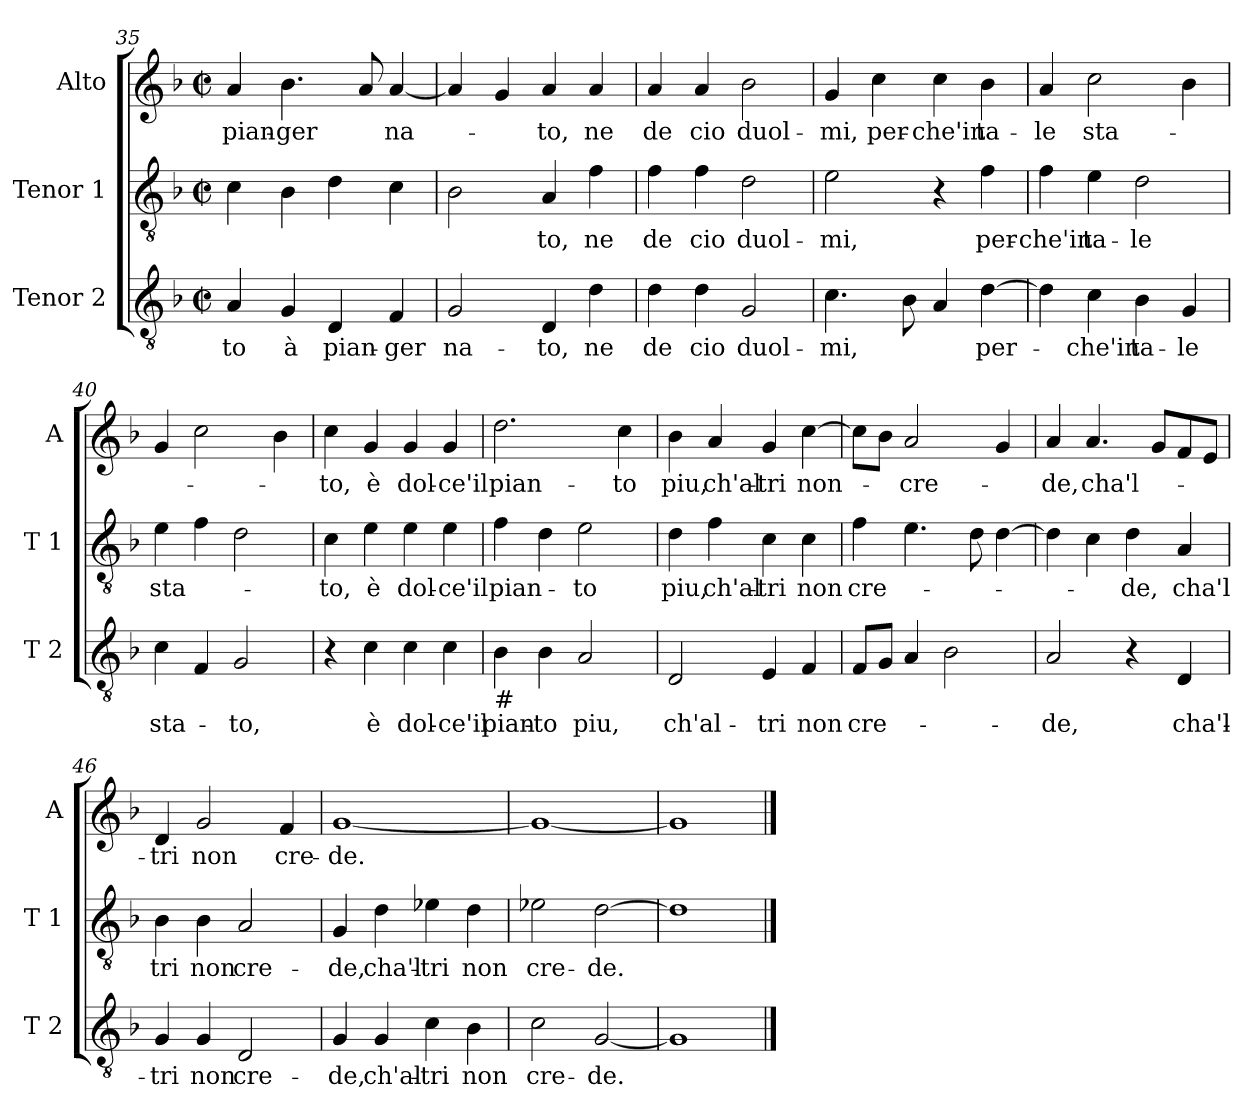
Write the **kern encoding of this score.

**kern	**text	**kern	**text	**kern	**text
*part3	*part3	*part2	*part2	*part1	*part1
*staff3	*staff3	*staff2	*staff2	*staff1	*staff1
*I"Tenor 2	*	*I"Tenor 1	*	*I"Alto	*
*I'T 2	*	*I'T 1	*	*I'A	*
*clefGv2	*	*clefGv2	*	*clefG2	*
*k[b-]	*	*k[b-]	*	*k[b-]	*
*F:	*	*F:	*	*F:	*
*M2/2	*	*M2/2	*	*M2/2	*
*met(c|)	*	*met(c|)	*	*met(c|)	*
=35	=35	=35	=35	=35	=35
!	!LO:LY:b	!	!	!	!LO:LY:b
4A/	-to	4c\	.	4a/	pian-
!	!LO:LY:b	!	!	!	!LO:LY:b
4G/	à	4B-\	.	4.b-\	-ger
!	!LO:LY:b	!	!	!	!
4D/	pian-	4d\	.	.	.
.	.	.	.	8a/	.
!	!LO:LY:b	!	!	!	!LO:LY:b
4F/	-ger	4c\	.	[4a/	na-
!!LO:PB:g=z
=36	=36	=36	=36	=36	=36
!	!LO:LY:b	!	!	!	!
2G/	na-	2B-\	.	4a/]	.
.	.	.	.	4g/	.
!	!LO:LY:b	!	!LO:LY:b	!	!LO:LY:b
4D/	-to,	4A/	-to,	4a/	-to,
!	!LO:LY:b	!	!LO:LY:b	!	!LO:LY:b
4d\	ne	4f\	ne	4a/	ne
=37	=37	=37	=37	=37	=37
!	!LO:LY:b	!	!LO:LY:b	!	!LO:LY:b
4d\	de	4f\	de	4a/	de
!	!LO:LY:b	!	!LO:LY:b	!	!LO:LY:b
4d\	cio	4f\	cio	4a/	cio
!	!LO:LY:b	!	!LO:LY:b	!	!LO:LY:b
2G/	duol-	2d\	duol-	2b-\	duol-
=38	=38	=38	=38	=38	=38
!	!LO:LY:b	!	!LO:LY:b	!	!LO:LY:b
4.c\	-mi,	2e\	-mi,	4g/	-mi,
!	!	!	!	!	!LO:LY:b
.	.	.	.	4cc\	per-
8B-\	.	.	.	.	.
!	!	!	!	!	!LO:LY:b
4A/	.	4r	.	4cc\	-che'in
!	!LO:LY:b	!	!LO:LY:b	!	!LO:LY:b
[4d\	per-	4f\	per-	4b-\	ta-
=39	=39	=39	=39	=39	=39
!	!	!	!LO:LY:b	!	!LO:LY:b
4d\]	.	4f\	-che'in	4a/	-le
!	!LO:LY:b	!	!LO:LY:b	!	!LO:LY:b
4c\	-che'in	4e\	ta-	2cc\	sta-
!	!LO:LY:b	!	!LO:LY:b	!	!
4B-\	ta-	2d\	-le	.	.
!	!LO:LY:b	!	!	!	!
4G/	-le	.	.	4b-\	.
=40	=40	=40	=40	=40	=40
!	!LO:LY:b	!	!LO:LY:b	!	!
4c\	sta-	4e\	sta-	4g/	.
4F/	.	4f\	.	2cc\	.
!	!LO:LY:b	!	!	!	!
2G/	-to,	2d\	.	.	.
.	.	.	.	4b-\	.
!!LO:LB:g=z
=41	=41	=41	=41	=41	=41
!	!	!	!LO:LY:b	!	!LO:LY:b
4r	.	4c\	-to,	4cc\	-to,
!	!LO:LY:b	!	!LO:LY:b	!	!LO:LY:b
4c\	è	4e\	è	4g/	è
!	!LO:LY:b	!	!LO:LY:b	!	!LO:LY:b
4c\	dol-	4e\	dol-	4g/	dol-
!	!LO:LY:b	!	!LO:LY:b	!	!LO:LY:b
4c\	-ce'il	4e\	-ce'il	4g/	-ce'il
=42	=42	=42	=42	=42	=42
!LO:TX:b:t=#	!	!	!	!	!
!	!LO:LY:b	!	!LO:LY:b	!	!LO:LY:b
4B-\	pian-	4f\	pian-	2.dd\	pian-
!	!LO:LY:b	!	!	!	!
4B-\	-to	4d\	.	.	.
!	!LO:LY:b	!	!LO:LY:b	!	!
2A/	piu,	2e\	-to	.	.
!	!	!	!	!	!LO:LY:b
.	.	.	.	4cc\	-to
=43	=43	=43	=43	=43	=43
!	!LO:LY:b	!	!LO:LY:b	!	!LO:LY:b
2D/	ch'al-	4d\	piu,	4b-\	piu,
!	!	!	!LO:LY:b	!	!LO:LY:b
.	.	4f\	ch'al-	4a/	ch'al-
!	!LO:LY:b	!	!LO:LY:b	!	!LO:LY:b
4E/	-tri	4c\	-tri	4g/	-tri
!	!LO:LY:b	!	!LO:LY:b	!	!LO:LY:b
4F/	non	4c\	non	[4cc\	non-
=44	=44	=44	=44	=44	=44
!	!LO:LY:b	!	!LO:LY:b	!	!
8F/L	cre-	4f\	cre-	8cc\L]	.
8G/J	.	.	.	8b-\J	.
!	!	!	!	!	!LO:LY:b
4A/	.	4.e\	.	2a/	-cre-
2B-\	.	.	.	.	.
.	.	8d\	.	.	.
.	.	[4d\	.	4g/	.
=45	=45	=45	=45	=45	=45
!	!LO:LY:b	!	!	!	!LO:LY:b
2A/	-de,	4d\]	.	4a/	-de,
!	!	!	!	!	!LO:LY:b
.	.	4c\	.	4.a/	cha'l-
!	!	!	!LO:LY:b	!	!
4r	.	4d\	-de,	.	.
.	.	.	.	8g/L	.
!	!LO:LY:b	!	!LO:LY:b	!	!
4D/	cha'l-	4A/	cha'l	8f/	.
.	.	.	.	8e/J	.
!!LO:LB:g=z
=46	=46	=46	=46	=46	=46
!	!LO:LY:b	!	!LO:LY:b	!	!LO:LY:b
4G/	-tri	4B-\	tri	4d/	-tri
!	!LO:LY:b	!	!LO:LY:b	!	!LO:LY:b
4G/	non	4B-\	non	2g/	non
!	!LO:LY:b	!	!LO:LY:b	!	!
2D/	cre-	2A/	cre-	.	.
!	!	!	!	!	!LO:LY:b
.	.	.	.	4f/	cre-
=47	=47	=47	=47	=47	=47
!	!LO:LY:b	!	!LO:LY:b	!	!LO:LY:b
4G/	-de,	4G/	-de,	[1g	-de.
!	!LO:LY:b	!	!LO:LY:b	!	!
4G/	ch'al-	4d\	cha'l-	.	.
!	!LO:LY:b	!	!LO:LY:b	!	!
4c\	-tri	4e-X\	-tri	.	.
!	!LO:LY:b	!	!LO:LY:b	!	!
4B-\	non	4d\	non	.	.
=48	=48	=48	=48	=48	=48
!	!LO:LY:b	!	!LO:LY:b	!	!
2c\	cre-	2e-X\	cre-	1g_	.
!	!LO:LY:b	!	!LO:LY:b	!	!
[2G/	-de.	[2d\	-de.	.	.
=49	=49	=49	=49	=49	=49
1G]	.	1d]	.	1g]	.
==	==	==	==	==	==
*-	*-	*-	*-	*-	*-
